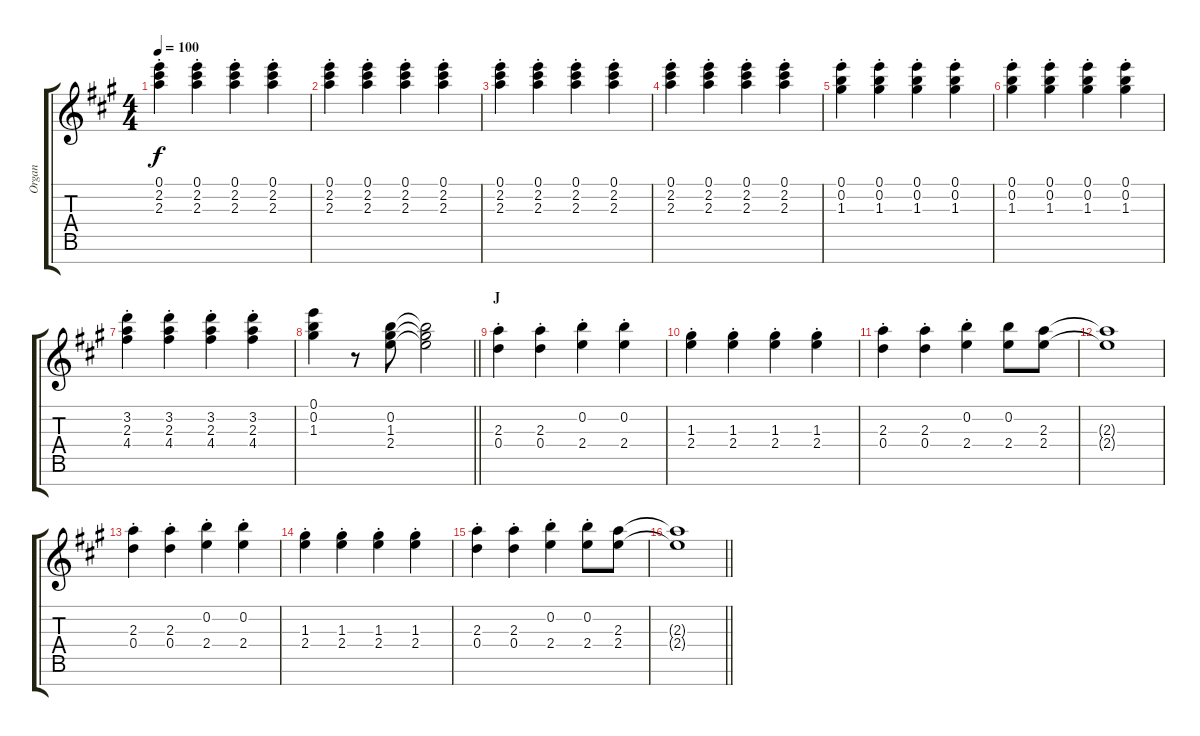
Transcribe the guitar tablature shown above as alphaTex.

\track ("Organ" "Organ") {instrument rockorgan}
\staff {score tabs}
\tuning (E6 B5 G5 D5 A4 E4 B3) {hide}
\ts (4 4)
\tempo 100
\clef g2
\ks a
(0.1{st} 2.2{st} 2.3{st}).4{dy f} (0.1{st} 2.2{st} 2.3{st}).4 (0.1{st} 2.2{st} 2.3{st}).4 (0.1{st} 2.2{st} 2.3{st}).4 |
(0.1{st} 2.2{st} 2.3{st}).4 (0.1{st} 2.2{st} 2.3{st}).4 (0.1{st} 2.2{st} 2.3{st}).4 (0.1{st} 2.2{st} 2.3{st}).4 |
(0.1{st} 2.2{st} 2.3{st}).4 (0.1{st} 2.2{st} 2.3{st}).4 (0.1{st} 2.2{st} 2.3{st}).4 (0.1{st} 2.2{st} 2.3{st}).4 |
(0.1{st} 2.2{st} 2.3{st}).4 (0.1{st} 2.2{st} 2.3{st}).4 (0.1{st} 2.2{st} 2.3{st}).4 (0.1{st} 2.2{st} 2.3{st}).4 |
(0.1{st} 0.2{st} 1.3{st}).4 (0.1{st} 0.2{st} 1.3{st}).4 (0.1{st} 0.2{st} 1.3{st}).4 (0.1{st} 0.2{st} 1.3{st}).4 |
(0.1{st} 0.2{st} 1.3{st}).4 (0.1{st} 0.2{st} 1.3{st}).4 (0.1{st} 0.2{st} 1.3{st}).4 (0.1{st} 0.2{st} 1.3{st}).4 |
(3.2{st} 2.3{st} 4.4{st}).4 (3.2{st} 2.3{st} 4.4{st}).4 (3.2{st} 2.3{st} 4.4{st}).4 (3.2{st} 2.3{st} 4.4{st}).4 |
\barLineRight lightlight
(0.1 0.2 1.3).4 r.8 (0.2 1.3 2.4).8 (0.2{t} 1.3{t} 2.4{t}).2 |
\section ("" "J")
(2.3{st} 0.4{st}).4 (2.3{st} 0.4{st}).4 (0.2{st} 2.4{st}).4 (0.2{st} 2.4{st}).4 |
(1.3{st} 2.4{st}).4 (1.3{st} 2.4{st}).4 (1.3{st} 2.4{st}).4 (1.3{st} 2.4{st}).4 |
(2.3{st} 0.4{st}).4 (2.3{st} 0.4{st}).4 (0.2{st} 2.4{st}).4 (0.2 2.4).8 (2.3 2.4).8 |
(2.3{t} 2.4{t}).1 |
(2.3{st} 0.4{st}).4 (2.3{st} 0.4{st}).4 (0.2{st} 2.4{st}).4 (0.2{st} 2.4{st}).4 |
(1.3{st} 2.4{st}).4 (1.3{st} 2.4{st}).4 (1.3{st} 2.4{st}).4 (1.3{st} 2.4{st}).4 |
(2.3{st} 0.4{st}).4 (2.3{st} 0.4{st}).4 (0.2{st} 2.4{st}).4 (0.2{st} 2.4{st}).8 (2.3 2.4).8 |
\barLineRight lightlight
(2.3{t} 2.4{t}).1
